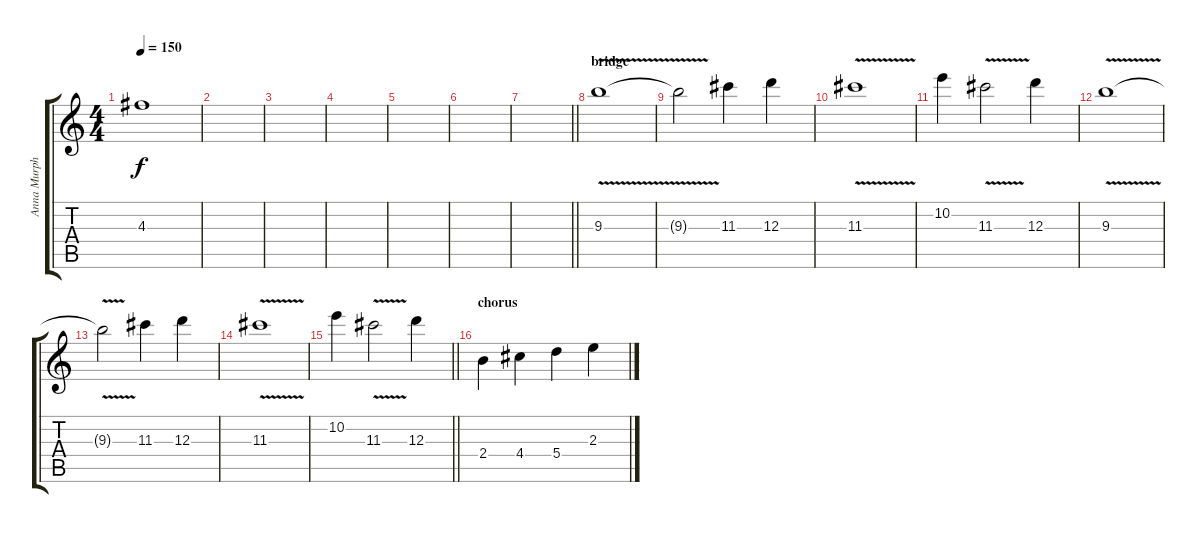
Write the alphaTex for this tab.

\track ("Anna Murphy" "Anna Murph") {instrument contrabass}
\staff {score tabs}
\tuning (B4 Gb4 D4 A3 E3 B2) {hide}
\ts (4 4)
\tempo 150
\clef g2
\ks c
4.3{t}.1{dy f} |
|
|
|
|
|
\barLineRight lightlight
|
\section ("" "bridge")
9.3{v}.1{volume 13} |
9.3{t}.2 11.3.4 12.3.4 |
11.3{v}.1 |
10.2.4 11.3{v}.2 12.3.4 |
9.3{v}.1 |
9.3{t}.2 11.3.4 12.3.4 |
11.3{v}.1 |
\barLineRight lightlight
10.2.4 11.3{v}.2 12.3.4 |
\section ("" "chorus")
2.4.4 4.4.4 5.4.4 2.3.4
